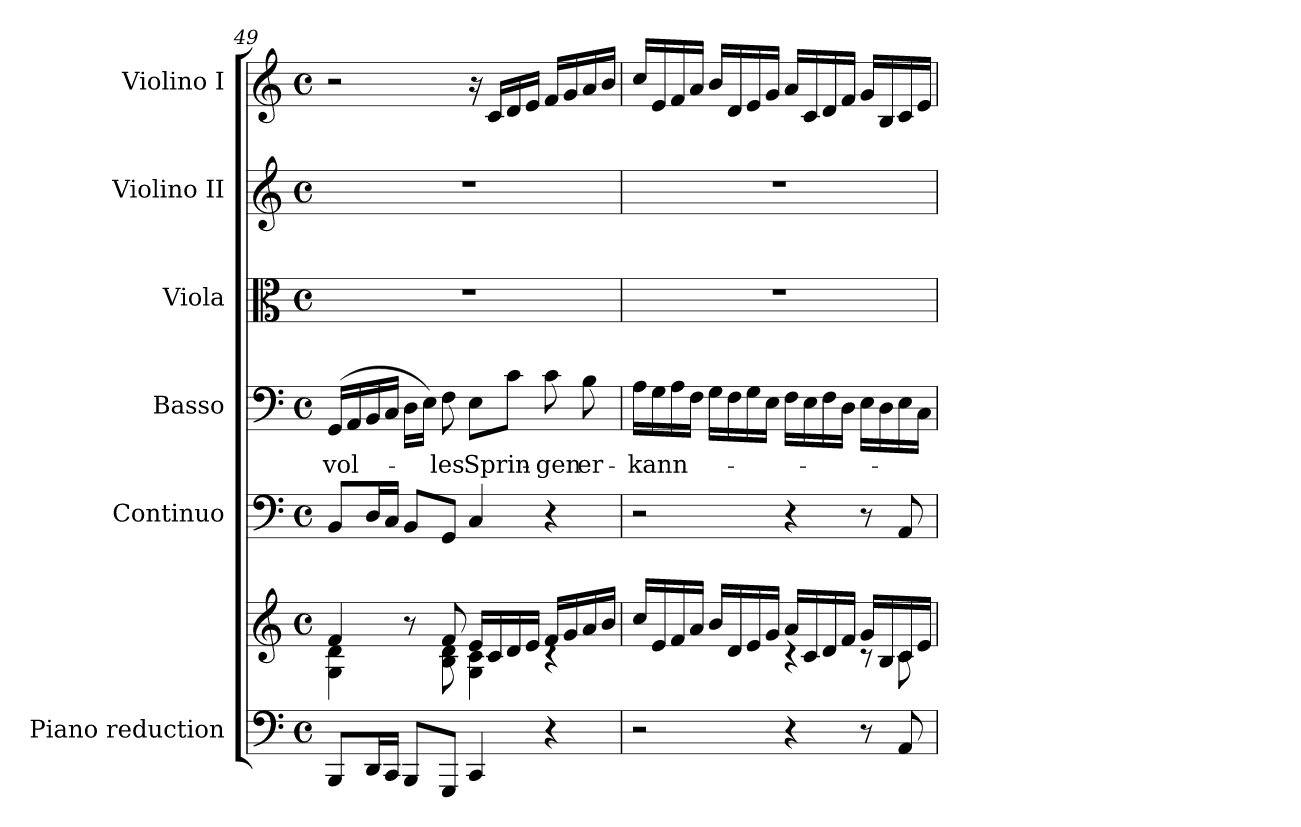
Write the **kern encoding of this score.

**kern	**kern	**kern	**kern	**text	**kern	**kern	**kern
*part6	*part6	*part5	*part4	*part4	*part3	*part2	*part1
*staff7	*staff6	*staff5	*staff4	*staff4	*staff3	*staff2	*staff1
*I"Piano reduction	*	*I"Continuo	*I"Basso	*	*I"Viola	*I"Violino II	*I"Violino I
*I'Pno	*	*	*	*	*I'Vla	*I'Vln	*I'Vln
*clefF4	*clefG2	*clefF4	*clefF4	*	*clefC3	*clefG2	*clefG2
*k[]	*k[]	*k[]	*k[]	*	*k[]	*k[]	*k[]
*M4/4	*M4/4	*M4/4	*M4/4	*	*M4/4	*M4/4	*M4/4
*met(c)	*met(c)	*met(c)	*met(c)	*	*met(c)	*met(c)	*met(c)
=49	=49	=49	=49	=49	=49	=49	=49
*	*^	*	*	*	*	*	*
!	!	!	!	!	!LO:LY:b	!	!	!
8BBB/L	4f/	4G\ 4d\	8BB/L	(>16GG/LL	-vol-	1r	1r	2r
.	.	.	.	16AA/	.	.	.	.
16DD/L	.	.	16D/L	16BB/	.	.	.	.
16CC/JJ	.	.	16C/JJ	16C/JJ	.	.	.	.
8BBB/L	8r	8ryy	8BB/L	16D\LL	.	.	.	.
.	.	.	.	16E\JJ)	.	.	.	.
!	!	!	!	!	!LO:LY:b	!	!	!
8GGG/J	8f/	8B\ 8d\	8GG/J	8F\	-les	.	.	.
!	!	!	!	!	!LO:LY:b	!	!	!
4CC/	16e/LL	4G\ 4c\	4C/	8E\L	Sprin-	.	.	16r
.	16c/	.	.	.	.	.	.	16c/LL
.	16d/	.	.	8c\J	.	.	.	16d/
.	16e/JJ	.	.	.	.	.	.	16e/JJ
!	!	!	!	!	!LO:LY:b	!	!	!
4r	16f/LL	4rc	4r	8c\	-gen	.	.	16f/LL
.	16g/	.	.	.	.	.	.	16g/
!	!	!	!	!	!LO:LY:b	!	!	!
.	16a/	.	.	8B\	er-	.	.	16a/
.	16b/JJ	.	.	.	.	.	.	16b/JJ
=50	=50	=50	=50	=50	=50	=50	=50	=50
!	!	!	!	!	!LO:LY:b	!	!	!
2r	16cc/LL	2ryy	2r	16A\LL	-kann-	1r	1r	16cc/LL
.	16e/	.	.	16G\	.	.	.	16e/
.	16f/	.	.	16A\	.	.	.	16f/
.	16a/JJ	.	.	16F\JJ	.	.	.	16a/JJ
.	16b/LL	.	.	16G\LL	.	.	.	16b/LL
.	16d/	.	.	16F\	.	.	.	16d/
.	16e/	.	.	16G\	.	.	.	16e/
.	16g/JJ	.	.	16E\JJ	.	.	.	16g/JJ
4r	16a/LL	4rc	4r	16F\LL	.	.	.	16a/LL
.	16c/	.	.	16E\	.	.	.	16c/
.	16d/	.	.	16F\	.	.	.	16d/
.	16f/JJ	.	.	16D\JJ	.	.	.	16f/JJ
8r	16g/LL	8rc	8r	16E\LL	.	.	.	16g/LL
.	16B/	.	.	16D\	.	.	.	16B/
8AA/	16c/	8c\	8AA/	16E\	.	.	.	16c/
.	16e/JJ	.	.	16C\JJ	.	.	.	16e/JJ
*	*v	*v	*	*	*	*	*	*
=	=	=	=	=	=	=	=
*-	*-	*-	*-	*-	*-	*-	*-
